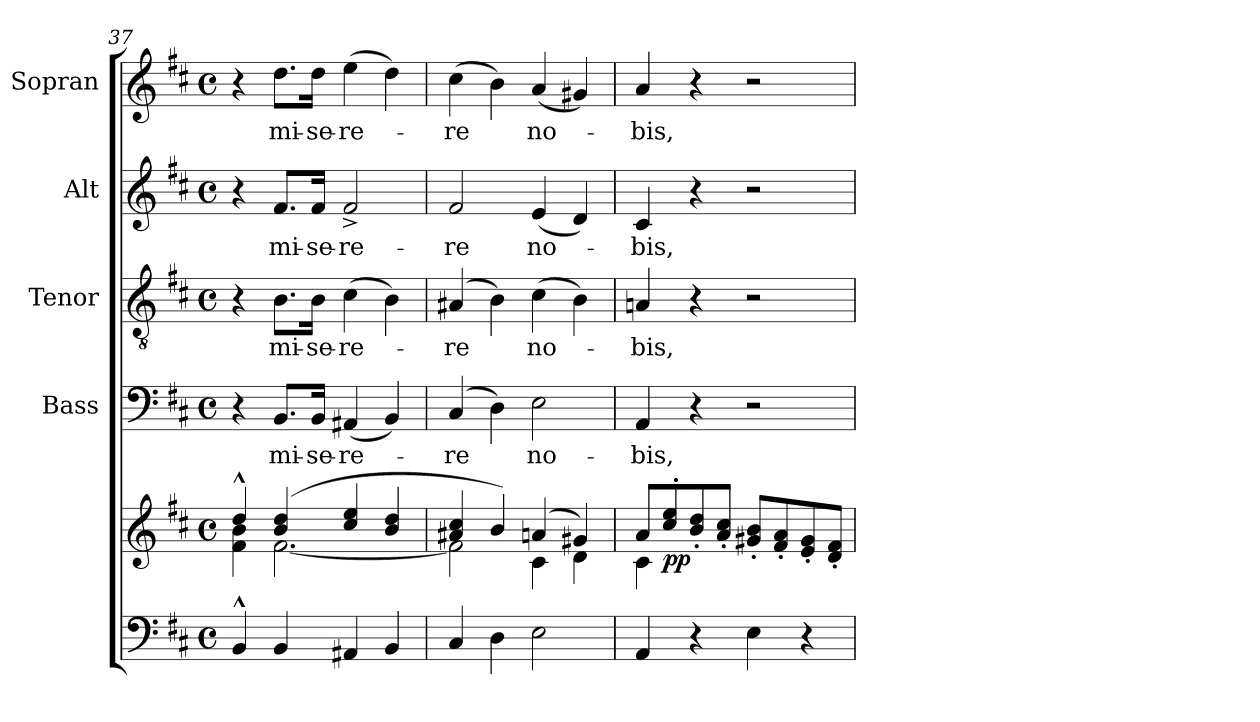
**kern	**kern	**dynam	**kern	**text	**kern	**text	**kern	**text	**kern	**text
*part5	*part5	*part5	*part4	*part4	*part3	*part3	*part2	*part2	*part1	*part1
*staff6	*staff5	*staff5/6	*staff4	*staff4	*staff3	*staff3	*staff2	*staff2	*staff1	*staff1
*	*	*	*I"Bass	*	*I"Tenor	*	*I"Alt	*	*I"Sopran	*
*	*	*	*I'B.	*	*I'T.	*	*I'A.	*	*I'S.	*
*clefF4	*clefG2	*	*clefF4	*	*clefGv2	*	*clefG2	*	*clefG2	*
*k[f#c#]	*k[f#c#]	*	*k[f#c#]	*	*k[f#c#]	*	*k[f#c#]	*	*k[f#c#]	*
*D:	*D:	*	*D:	*	*D:	*	*D:	*	*D:	*
*M4/4	*M4/4	*	*M4/4	*	*M4/4	*	*M4/4	*	*M4/4	*
*met(c)	*met(c)	*	*met(c)	*	*met(c)	*	*met(c)	*	*met(c)	*
=37	=37	=37	=37	=37	=37	=37	=37	=37	=37	=37
*	*^	*	*	*	*	*	*	*	*	*
4BB^^</	4dd^^>/	4f#\ 4b\	.	4r	.	4r	.	4r	.	4r	.
!	!	!	!	!	!LO:LY:b	!	!LO:LY:b	!	!LO:LY:b	!	!LO:LY:b
4BB/	(4b/ 4dd/	[<2.f#\	.	8.BB/L	mi-	8.B\L	mi-	8.f#/L	mi-	8.dd\L	mi-
!	!	!	!	!	!LO:LY:b	!	!LO:LY:b	!	!LO:LY:b	!	!LO:LY:b
.	.	.	.	16BB/Jk	-se-	16B\Jk	-se-	16f#/Jk	-se-	16dd\Jk	-se-
!	!	!	!	!	!LO:LY:b	!	!LO:LY:b	!	!LO:LY:b	!	!LO:LY:b
4AA#X/	4cc#/ 4ee/	.	.	(<4AA#X/	-re-	(>4c#\	-re-	2f#^>/	-re-	(>4ee\	-re-
4BB/	4b/ 4dd/	.	.	4BB/)	.	4B\)	.	.	.	4dd\)	.
=38	=38	=38	=38	=38	=38	=38	=38	=38	=38	=38	=38
!	!	!	!	!	!LO:LY:b	!	!LO:LY:b	!	!LO:LY:b	!	!LO:LY:b
4C#/	4a#X/ 4cc#/	2f#\]	.	(4C#/	-re	(4A#X/	-re	2f#/	-re	(>4cc#\	-re
4D\	4b/)	.	.	4D\)	.	4B\)	.	.	.	4b\)	.
!	!	!	!	!	!LO:LY:b	!	!LO:LY:b	!	!LO:LY:b	!	!LO:LY:b
2E\	(4an/	4c#\	.	2E\	no-	(>4c#\	no-	(<4e/	no-	(<4a/	no-
.	4g#X/)	4d\	.	.	.	4B\)	.	4d/)	.	4g#X/)	.
!!LO:LB:g=z
=39	=39	=39	=39	=39	=39	=39	=39	=39	=39	=39	=39
!	!	!	!	!	!LO:LY:b	!	!LO:LY:b	!	!LO:LY:b	!	!LO:LY:b
4AA/	8a/L	4c#\	.	4AA/	-bis,	4An/	-bis,	4c#/	-bis,	4a/	-bis,
!	!	!	!LO:DY:b	!	!	!	!	!	!	!	!
.	8cc#/'< 8ee/'<	.	pp	.	.	.	.	.	.	.	.
4r	8b/'< 8dd/'<	2.ryy	.	4r	.	4r	.	4r	.	4r	.
.	8a/'< 8cc#/'<J	.	.	.	.	.	.	.	.	.	.
4E\	8g#X/'< 8b/'<L	.	.	2r	.	2r	.	2r	.	2r	.
.	8f#/'< 8a/'<	.	.	.	.	.	.	.	.	.	.
4r	8e/'< 8g#/'<	.	.	.	.	.	.	.	.	.	.
.	8d/'< 8f#/'<J	.	.	.	.	.	.	.	.	.	.
*	*v	*v	*	*	*	*	*	*	*	*	*
=	=	=	=	=	=	=	=	=	=	=
*-	*-	*-	*-	*-	*-	*-	*-	*-	*-	*-
